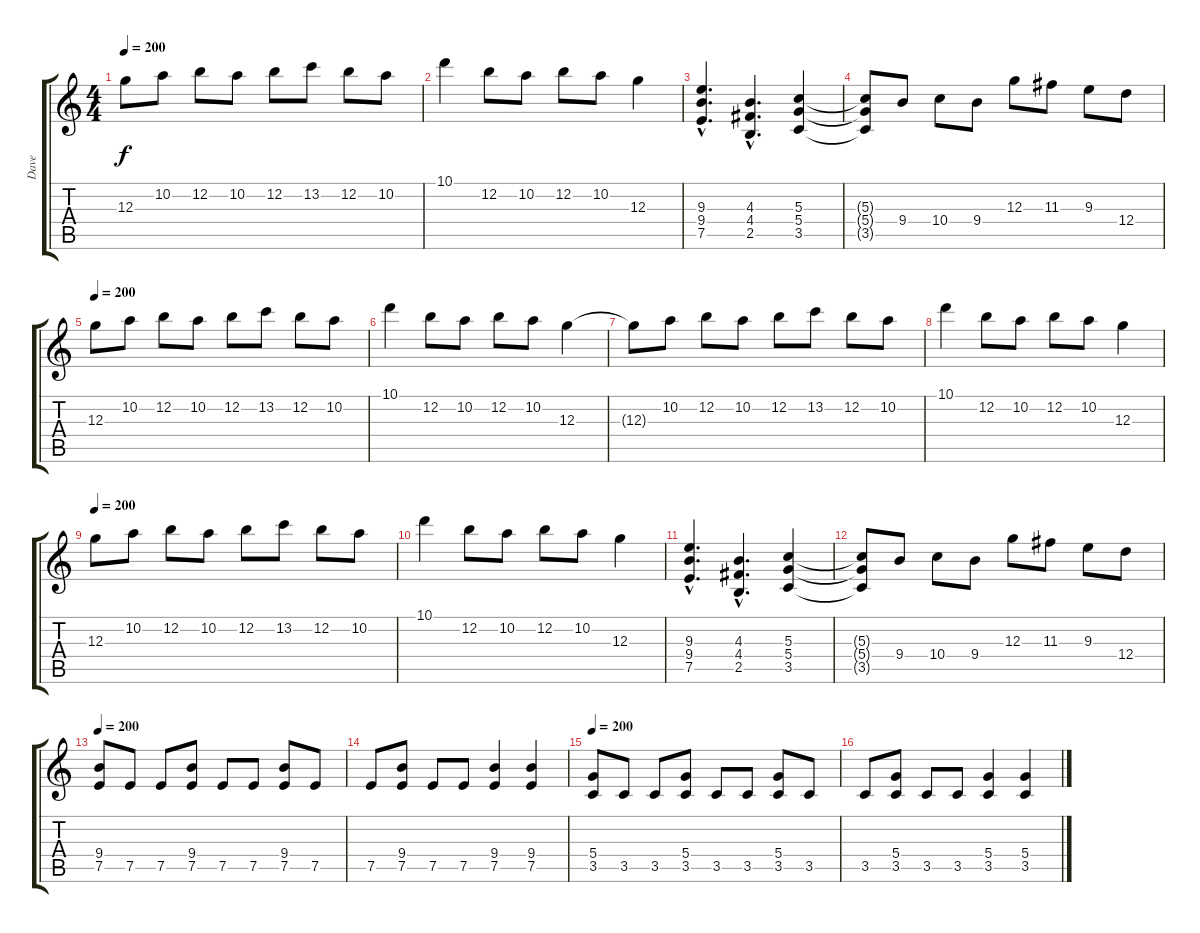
\track ("Dave" "Dave") {instrument distortionguitar}
\staff {score tabs}
\tuning (E4 B3 G3 D3 A2 E2) {hide}
\ts (4 4)
\tempo 200
\clef g2
\ks c
12.3.8{dy f} 10.2.8 12.2.8 10.2.8 12.2.8 13.2.8 12.2.8 10.2.8 |
10.1.4 12.2.8 10.2.8 12.2.8 10.2.8 12.3.4 |
(9.3{hac} 9.4{hac} 7.5{hac}).4{d} (4.3{hac} 4.4{hac} 2.5{hac}).4{d} (5.3 5.4 3.5).4 |
(5.3{t} 5.4{t} 3.5{t}).8 9.4.8 10.4.8 9.4.8 12.3.8 11.3.8 9.3.8 12.4.8 |
\tempo 200
12.3.8 10.2.8 12.2.8 10.2.8 12.2.8 13.2.8 12.2.8 10.2.8 |
10.1.4 12.2.8 10.2.8 12.2.8 10.2.8 12.3.4 |
12.3{t}.8 10.2.8 12.2.8 10.2.8 12.2.8 13.2.8 12.2.8 10.2.8 |
10.1.4 12.2.8 10.2.8 12.2.8 10.2.8 12.3.4 |
\tempo 200
12.3.8 10.2.8 12.2.8 10.2.8 12.2.8 13.2.8 12.2.8 10.2.8 |
10.1.4 12.2.8 10.2.8 12.2.8 10.2.8 12.3.4 |
(9.3{hac} 9.4{hac} 7.5{hac}).4{d} (4.3{hac} 4.4{hac} 2.5{hac}).4{d} (5.3 5.4 3.5).4 |
(5.3{t} 5.4{t} 3.5{t}).8 9.4.8 10.4.8 9.4.8 12.3.8 11.3.8 9.3.8 12.4.8 |
\tempo 200
(9.4 7.5).8 7.5.8 7.5.8 (9.4 7.5).8 7.5.8 7.5.8 (9.4 7.5).8 7.5.8 |
7.5.8 (9.4 7.5).8 7.5.8 7.5.8 (9.4 7.5).4 (9.4 7.5).4 |
\tempo 200
(5.4 3.5).8 3.5.8 3.5.8 (5.4 3.5).8 3.5.8 3.5.8 (5.4 3.5).8 3.5.8 |
3.5.8 (5.4 3.5).8 3.5.8 3.5.8 (5.4 3.5).4 (5.4 3.5).4
